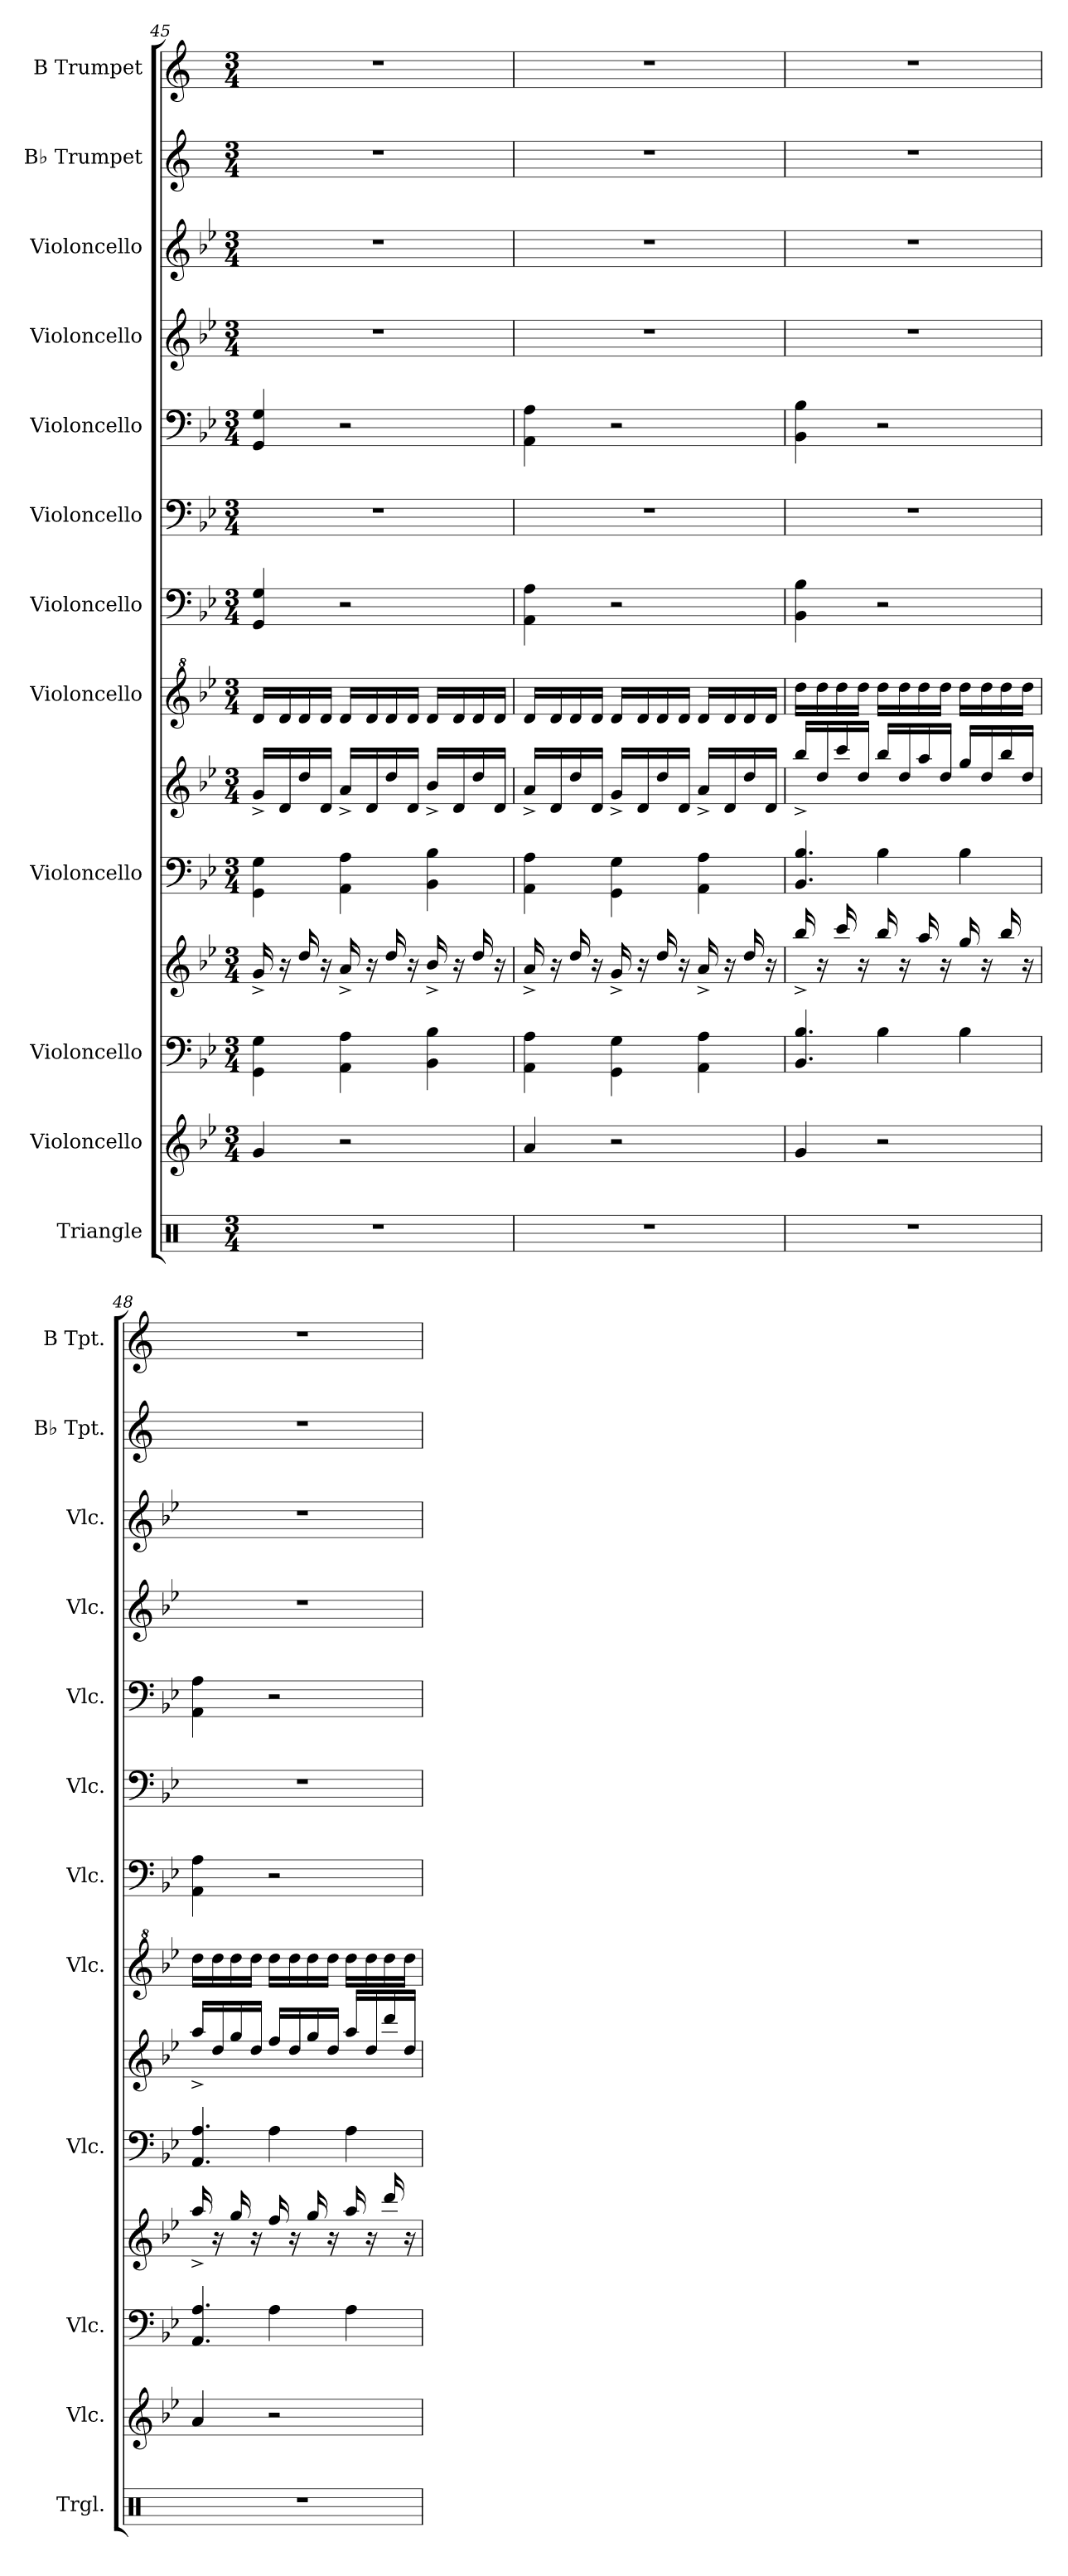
**kern	**kern	**kern	**kern	**kern	**kern	**kern	**kern	**kern	**kern	**kern	**kern	**kern	**kern
*part12	*part11	*part10	*part10	*part9	*part9	*part8	*part7	*part6	*part5	*part4	*part3	*part2	*part1
*staff14	*staff13	*staff12	*staff11	*staff10	*staff9	*staff8	*staff7	*staff6	*staff5	*staff4	*staff3	*staff2	*staff1
*I"Triangle	*I"Violoncello	*I"Violoncello	*	*I"Violoncello	*	*I"Violoncello	*I"Violoncello	*I"Violoncello	*I"Violoncello	*I"Violoncello	*I"Violoncello	*I"B♭ Trumpet	*I"B Trumpet
*I'Trgl.	*I'Vlc.	*I'Vlc.	*	*I'Vlc.	*	*I'Vlc.	*I'Vlc.	*I'Vlc.	*I'Vlc.	*I'Vlc.	*I'Vlc.	*I'B♭ Tpt.	*I'B Tpt.
!!LO:PB:g=z
*clefX	*clefG2	*clefF4	*clefG2	*clefF4	*clefG2	*clefG^2	*clefF4	*clefF4	*clefF4	*clefG2	*clefG2	*clefG2	*clefG2
*	*	*	*	*	*	*	*	*	*	*	*	*ITrd1c2	*ITrd1c2
*k[]	*k[b-e-]	*k[b-e-]	*k[b-e-]	*k[b-e-]	*k[b-e-]	*k[b-e-]	*k[b-e-]	*k[b-e-]	*k[b-e-]	*k[b-e-]	*k[b-e-]	*k[b-e-]	*k[b-e-]
*C:	*B-:	*B-:	*B-:	*B-:	*B-:	*B-:	*B-:	*B-:	*B-:	*B-:	*B-:	*B-:	*B-:
*M3/4	*M3/4	*M3/4	*M3/4	*M3/4	*M3/4	*M3/4	*M3/4	*M3/4	*M3/4	*M3/4	*M3/4	*M3/4	*M3/4
=45	=45	=45	=45	=45	=45	=45	=45	=45	=45	=45	=45	=45	=45
2.r	4g/	4GG\ 4G\	16g^/	4GG\ 4G\	16g^/LL	16dd/LL	4GG/ 4G/	2.r	4GG/ 4G/	2.r	2.r	2.r	2.r
.	.	.	16r	.	16d/	16dd/	.	.	.	.	.	.	.
.	.	.	16dd/	.	16dd/	16dd/	.	.	.	.	.	.	.
.	.	.	16r	.	16d/JJ	16dd/JJ	.	.	.	.	.	.	.
.	2r	4AA\ 4A\	16a^/	4AA\ 4A\	16a^/LL	16dd/LL	2r	.	2r	.	.	.	.
.	.	.	16r	.	16d/	16dd/	.	.	.	.	.	.	.
.	.	.	16dd/	.	16dd/	16dd/	.	.	.	.	.	.	.
.	.	.	16r	.	16d/JJ	16dd/JJ	.	.	.	.	.	.	.
.	.	4BB-\ 4B-\	16b-^/	4BB-\ 4B-\	16b-^/LL	16dd/LL	.	.	.	.	.	.	.
.	.	.	16r	.	16d/	16dd/	.	.	.	.	.	.	.
.	.	.	16dd/	.	16dd/	16dd/	.	.	.	.	.	.	.
.	.	.	16r	.	16d/JJ	16dd/JJ	.	.	.	.	.	.	.
=46	=46	=46	=46	=46	=46	=46	=46	=46	=46	=46	=46	=46	=46
2.r	4a/	4AA\ 4A\	16a^/	4AA\ 4A\	16a^/LL	16dd/LL	4AA\ 4A\	2.r	4AA\ 4A\	2.r	2.r	2.r	2.r
.	.	.	16r	.	16d/	16dd/	.	.	.	.	.	.	.
.	.	.	16dd/	.	16dd/	16dd/	.	.	.	.	.	.	.
.	.	.	16r	.	16d/JJ	16dd/JJ	.	.	.	.	.	.	.
.	2r	4GG\ 4G\	16g^/	4GG\ 4G\	16g^/LL	16dd/LL	2r	.	2r	.	.	.	.
.	.	.	16r	.	16d/	16dd/	.	.	.	.	.	.	.
.	.	.	16dd/	.	16dd/	16dd/	.	.	.	.	.	.	.
.	.	.	16r	.	16d/JJ	16dd/JJ	.	.	.	.	.	.	.
.	.	4AA\ 4A\	16a^/	4AA\ 4A\	16a^/LL	16dd/LL	.	.	.	.	.	.	.
.	.	.	16r	.	16d/	16dd/	.	.	.	.	.	.	.
.	.	.	16dd/	.	16dd/	16dd/	.	.	.	.	.	.	.
.	.	.	16r	.	16d/JJ	16dd/JJ	.	.	.	.	.	.	.
!!LO:PB:g=z
=47	=47	=47	=47	=47	=47	=47	=47	=47	=47	=47	=47	=47	=47
*	*	*^	*	*^	*	*	*	*	*	*	*	*	*
2.r	4g/	4.BB-/ 4.B-/	4ryy	16bb-^/	4.BB-/ 4.B-/	4ryy	16bb-^/LL	16ddd\LL	4BB-\ 4B-\	2.r	4BB-\ 4B-\	2.r	2.r	2.r	2.r
.	.	.	.	16r	.	.	16dd/	16ddd\	.	.	.	.	.	.	.
.	.	.	.	16ccc/	.	.	16ccc/	16ddd\	.	.	.	.	.	.	.
.	.	.	.	16r	.	.	16dd/JJ	16ddd\JJ	.	.	.	.	.	.	.
.	2r	.	4B-\	16bb-/	.	4B-\	16bb-/LL	16ddd\LL	2r	.	2r	.	.	.	.
.	.	.	.	16r	.	.	16dd/	16ddd\	.	.	.	.	.	.	.
.	.	8ryy	.	16aa/	8ryy	.	16aa/	16ddd\	.	.	.	.	.	.	.
.	.	.	.	16r	.	.	16dd/JJ	16ddd\JJ	.	.	.	.	.	.	.
.	.	4B-\	4ryy	16gg/	4B-\	4ryy	16gg/LL	16ddd\LL	.	.	.	.	.	.	.
.	.	.	.	16r	.	.	16dd/	16ddd\	.	.	.	.	.	.	.
.	.	.	.	16bb-/	.	.	16bb-/	16ddd\	.	.	.	.	.	.	.
.	.	.	.	16r	.	.	16dd/JJ	16ddd\JJ	.	.	.	.	.	.	.
=48	=48	=48	=48	=48	=48	=48	=48	=48	=48	=48	=48	=48	=48	=48	=48
2.r	4a/	4.AA/ 4.A/	4ryy	16aa^/	4.AA/ 4.A/	4ryy	16aa^/LL	16ddd\LL	4AA\ 4A\	2.r	4AA\ 4A\	2.r	2.r	2.r	2.r
.	.	.	.	16r	.	.	16dd/	16ddd\	.	.	.	.	.	.	.
.	.	.	.	16gg/	.	.	16gg/	16ddd\	.	.	.	.	.	.	.
.	.	.	.	16r	.	.	16dd/JJ	16ddd\JJ	.	.	.	.	.	.	.
.	2r	.	4A\	16ff/	.	4A\	16ff/LL	16ddd\LL	2r	.	2r	.	.	.	.
.	.	.	.	16r	.	.	16dd/	16ddd\	.	.	.	.	.	.	.
.	.	8ryy	.	16gg/	8ryy	.	16gg/	16ddd\	.	.	.	.	.	.	.
.	.	.	.	16r	.	.	16dd/JJ	16ddd\JJ	.	.	.	.	.	.	.
.	.	4A\	4ryy	16aa/	4A\	4ryy	16aa/LL	16ddd\LL	.	.	.	.	.	.	.
.	.	.	.	16r	.	.	16dd/	16ddd\	.	.	.	.	.	.	.
.	.	.	.	16ddd/	.	.	16ddd/	16ddd\	.	.	.	.	.	.	.
.	.	.	.	16r	.	.	16dd/JJ	16ddd\JJ	.	.	.	.	.	.	.
*	*	*v	*v	*	*v	*v	*	*	*	*	*	*	*	*	*
=	=	=	=	=	=	=	=	=	=	=	=	=	=
*-	*-	*-	*-	*-	*-	*-	*-	*-	*-	*-	*-	*-	*-
